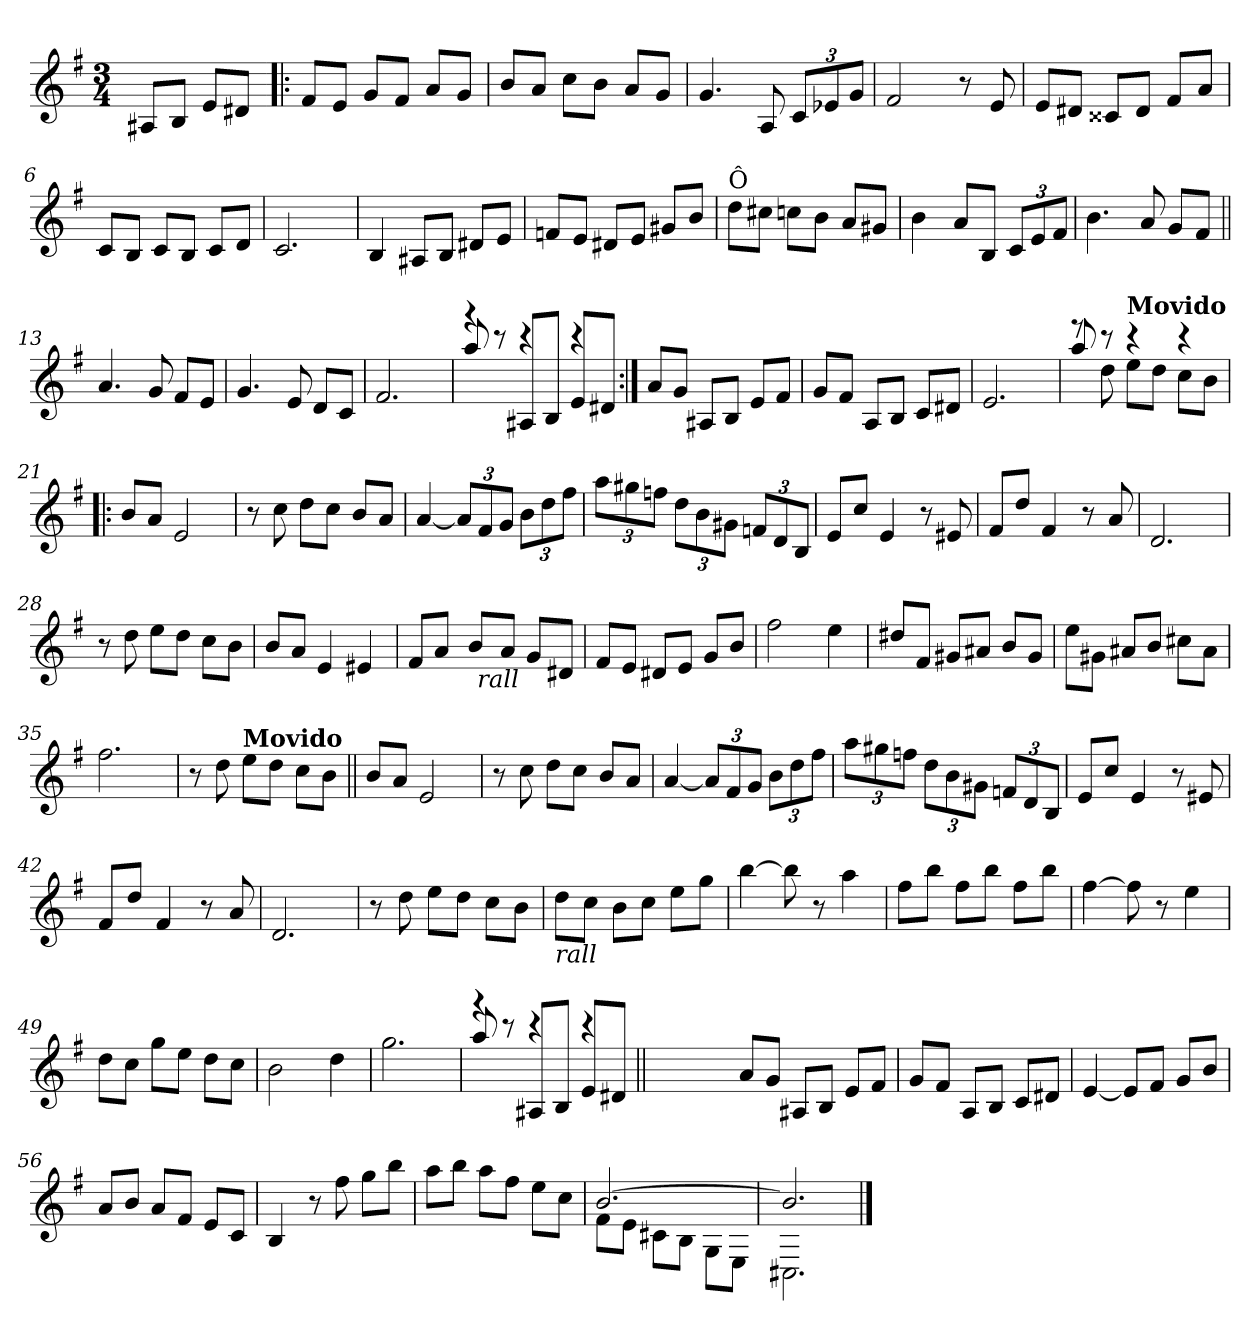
**kern
*part1
*staff1
*clefG2
*k[f#]
*G:
*M3/4
=
8A#X/L
8B/J
8e/L
8d#X/J
=1!|:
8f#/L
8e/J
8g/L
8f#/J
8a/L
8g/J
=2
8b/L
8a/J
8cc\L
8b\J
8a/L
8g/J
=3
4.g/
8A/
12c/L
12e-X/
12g/J
!!LO:LB:g=z
=4
2f#/
8r
8e/
=5
8e/L
8d#X/J
8c##X/L
8d#/J
8f#/L
8a/J
=6
8c/L
8B/J
8c/L
8B/J
8c/L
8d/J
=7
2.c/
=8
4B/
8A#X/L
8B/J
8d#X/L
8e/J
!!LO:LB:g=z
=9
8fn/L
8e/J
8d#X/L
8e/J
8g#X/L
8b/J
=10
!LO:TX:a:t=Ô
8dd\L
8cc#X\J
8ccn\L
8b\J
8a/L
8g#X/J
=11
4b\
8a/L
8B/J
12c/L
12e/
12f#/J
=12
4.b\
8a/
8g/L
8f#/J
!!LO:LB:g=z
=13||
4.a/
8g/
8f#/L
8e/J
=14
4.g/
8e/
8d/L
8c/J
=15
2.f#/
=16
*^
4r	8aa!/
.	8rccc
8A#X/L	4rbb
8B/J	.
8e/L	4rbb
8d#X/J	.
*v	*v
!!LO:LB:g=z
=17:|!
8a/L
8g/J
8A#X/L
8B/J
8e/L
8f#/J
=18
8g/L
8f#/J
8A/L
8B/J
8c/L
8d#X/J
=19
2.e/
=20
*^
8r	8aa!/
8dd\	8rccc
!LO:TX:a:B:t=Movido	!
8ee\L	4rbb
8dd\J	.
8cc\L	4rbb
8b\J	.
*v	*v
!!LO:LB:g=z
=21!|:
8b/L
8a/J
2e/
=22
8r
8cc\
8dd\L
8cc\J
8b/L
8a/J
=23
[4a/
12a/L]
12f#/
12g/J
12b\L
12dd\
12ff#\J
=24
12aa\L
12gg#X\
12ffn\J
12dd\L
12b\
12g#X\J
12fn/L
12d/
12B/J
!!LO:LB:g=z
=25
8e/L
8cc/J
4e/
8r
8e#X/
=26
8f#/L
8dd/J
4f#/
8r
8a/
=27
2.d/
=28
8r
8dd\
8ee\L
8dd\J
8cc\L
8b\J
!!LO:LB:g=z
=29
8b/L
8a/J
4e/
4e#X/
=30
*^
8f#/L	6ryy
8a/J	.
.	12ryy
8b/L	48ryy
!	!LO:TX:b:i:t=rall
.	3ryy
8a/J	.
8g/L	.
.	12..ryy
8d#X/J	.
*v	*v
=31
8f#/L
8e/J
8d#X/L
8e/J
8g/L
8b/J
=32
2ff#\
4ee\
!!LO:LB:g=z
=33
8dd#X/L
8f#/J
8g#X/L
8a#X/J
8b/L
8g#/J
=34
8ee\L
8g#X\J
8a#X/L
8b/J
8cc#X\L
8a#\J
=35
2.ff#\
=36
8r:
8dd\
!LO:TX:a:B:t=Movido
8ee\L
8dd\J
8cc\L
8b\J
!!LO:PB:g=z
=37||
8b/L
8a/J
2e/
=38
8r
8cc\
8dd\L
8cc\J
8b/L
8a/J
=39
[4a/
12a/L]
12f#/
12g/J
12b\L
12dd\
12ff#\J
=40
12aa\L
12gg#X\
12ffn\J
12dd\L
12b\
12g#X\J
12fn/L
12d/
12B/J
!!LO:LB:g=z
=41
8e/L
8cc/J
4e/
8r
8e#X/
=42
8f#/L
8dd/J
4f#/
8r
8a/
=43
2.d/
=44
8r
8dd\
8ee\L
8dd\J
8cc\L
8b\J
!!LO:LB:g=z
=45
!LO:TX:b:i:t=rall
8dd\L
8cc\J
8b\L
8cc\J
8ee\L
8gg\J
=46
[4bb\
8bb\]
8r
4aa\
=47
8ff#\L
8bb\J
8ff#\L
8bb\J
8ff#\L
8bb\J
=48
[4ff#\
8ff#\]
8r
4ee\
!!LO:LB:g=z
=49
8dd\L
8cc\J
8gg\L
8ee\J
8dd\L
8cc\J
=50
2b\
4dd\
=51
2.gg\
=52
*^
4r	8aa!/
.	8rccc
8A#X/L	4rbb
8B/J	.
8e/L	4rbb
8d#X/J	.
*v	*v
=52X1||
*stria0
2.ryy
!!LO:LB:g=z
=53-
*stria5
8a/L
8g/J
8A#X/L
8B/J
8e/L
8f#/J
=54
8g/L
8f#/J
8A/L
8B/J
8c/L
8d#X/J
=55
[4e/
8e/L]
8f#/J
8g/L
8b/J
=56
8a/L
8b/J
8a/L
8f#/J
8e/L
8c/J
!!LO:LB:g=z
=57
4B/
8r
8ff#\
8gg\L
8bb\J
=58
8aa\L
8bb\J
8aa\L
8ff#\J
8ee\L
8cc\J
=59
*^
[>2.b/	8f#!\L
.	8e!\J
.	8c#X!\L
.	8B!\J
.	8G!\L
.	8E!\J
=60	=60
2.b/]	2.C#X!\
*v	*v
==
*-
